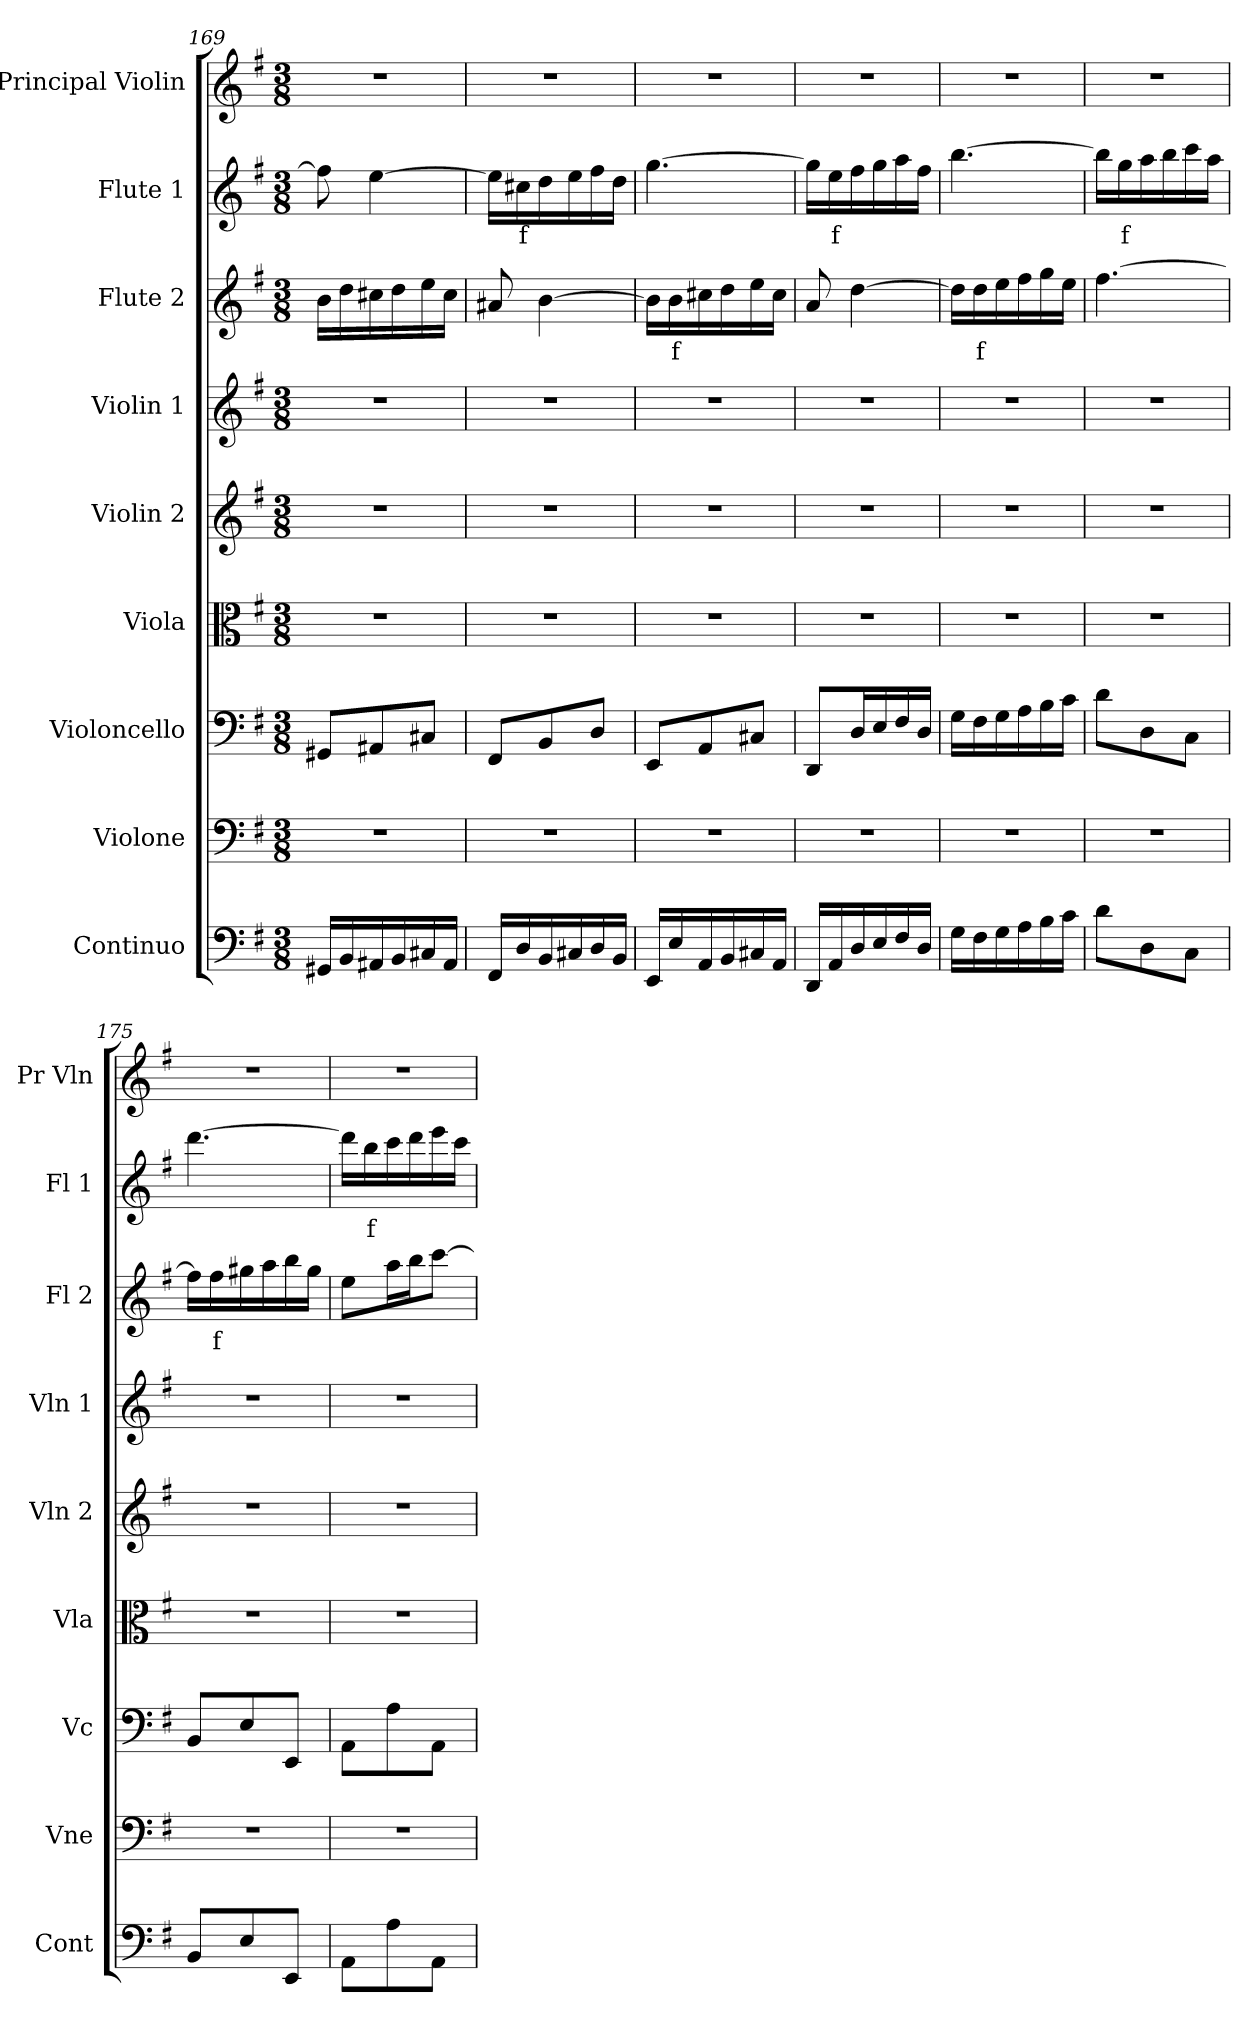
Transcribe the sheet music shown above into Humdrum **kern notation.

**kern	**kern	**kern	**kern	**kern	**kern	**kern	**text	**kern	**text	**kern
*part9	*part8	*part7	*part6	*part5	*part4	*part3	*part3	*part2	*part2	*part1
*staff9	*staff8	*staff7	*staff6	*staff5	*staff4	*staff3	*staff3	*staff2	*staff2	*staff1
*I"Continuo	*I"Violone	*I"Violoncello	*I"Viola	*I"Violin 2	*I"Violin 1	*I"Flute 2	*	*I"Flute 1	*	*I"Principal Violin
*I'Cont	*I'Vne	*I'Vc	*I'Vla	*I'Vln 2	*I'Vln 1	*I'Fl 2	*	*I'Fl 1	*	*I'Pr Vln
*clefF4	*clefF4	*clefF4	*clefC3	*clefG2	*clefG2	*clefG2	*	*clefG2	*	*clefG2
*	*ITrd7c12	*	*	*	*	*	*	*	*	*
*k[f#]	*k[f#]	*k[f#]	*k[f#]	*k[f#]	*k[f#]	*k[f#]	*	*k[f#]	*	*k[f#]
*M3/8	*M3/8	*M3/8	*M3/8	*M3/8	*M3/8	*M3/8	*	*M3/8	*	*M3/8
=169	=169	=169	=169	=169	=169	=169	=169	=169	=169	=169
16GG#X/LL	4.r	8GG#X/L	4.r	4.r	4.r	16b\LL	.	8ff#\]	.	4.r
16BB/	.	.	.	.	.	16dd\	.	.	.	.
16AA#X/	.	8AA#X/	.	.	.	16cc#X\	.	[4ee\	.	.
16BB/	.	.	.	.	.	16dd\	.	.	.	.
16C#X/	.	8C#X/J	.	.	.	16ee\	.	.	.	.
16AA#/JJ	.	.	.	.	.	16cc#\JJ	.	.	.	.
=170	=170	=170	=170	=170	=170	=170	=170	=170	=170	=170
16FF#/LL	4.r	8FF#/L	4.r	4.r	4.r	8a#X/	.	16ee\LL]	.	4.r
!	!	!	!	!	!	!	!	!	!LO:LY:b:color=#FF0000	!
16D/	.	.	.	.	.	.	.	16cc#X\	f	.
16BB/	.	8BB/	.	.	.	[4b\	.	16dd\	.	.
16C#X/	.	.	.	.	.	.	.	16ee\	.	.
16D/	.	8D/J	.	.	.	.	.	16ff#\	.	.
16BB/JJ	.	.	.	.	.	.	.	16dd\JJ	.	.
=171	=171	=171	=171	=171	=171	=171	=171	=171	=171	=171
16EE/LL	4.r	8EE/L	4.r	4.r	4.r	16b\LL]	.	[4.gg\	.	4.r
!	!	!	!	!	!	!	!LO:LY:b:color=#FF0000	!	!	!
16E/	.	.	.	.	.	16b\	f	.	.	.
16AA/	.	8AA/	.	.	.	16cc#X\	.	.	.	.
16BB/	.	.	.	.	.	16dd\	.	.	.	.
16C#X/	.	8C#X/J	.	.	.	16ee\	.	.	.	.
16AA/JJ	.	.	.	.	.	16cc#\JJ	.	.	.	.
!!LO:PB:g=z
=172	=172	=172	=172	=172	=172	=172	=172	=172	=172	=172
16DD/LL	4.r	8DD/L	4.r	4.r	4.r	8a/	.	16gg\LL]	.	4.r
!	!	!	!	!	!	!	!	!	!LO:LY:b:color=#FF0000	!
16AA/	.	.	.	.	.	.	.	16ee\	f	.
16D/	.	16D/L	.	.	.	[4dd\	.	16ff#\	.	.
16E/	.	16E/	.	.	.	.	.	16gg\	.	.
16F#/	.	16F#/	.	.	.	.	.	16aa\	.	.
16D/JJ	.	16D/JJ	.	.	.	.	.	16ff#\JJ	.	.
=173	=173	=173	=173	=173	=173	=173	=173	=173	=173	=173
16G\LL	4.r	16G\LL	4.r	4.r	4.r	16dd\LL]	.	[4.bb\	.	4.r
!	!	!	!	!	!	!	!LO:LY:b:color=#FF0000	!	!	!
16F#\	.	16F#\	.	.	.	16dd\	f	.	.	.
16G\	.	16G\	.	.	.	16ee\	.	.	.	.
16A\	.	16A\	.	.	.	16ff#\	.	.	.	.
16B\	.	16B\	.	.	.	16gg\	.	.	.	.
16c\JJ	.	16c\JJ	.	.	.	16ee\JJ	.	.	.	.
=174	=174	=174	=174	=174	=174	=174	=174	=174	=174	=174
8d\L	4.r	8d\L	4.r	4.r	4.r	[4.ff#\	.	16bb\LL]	.	4.r
!	!	!	!	!	!	!	!	!	!LO:LY:b:color=#FF0000	!
.	.	.	.	.	.	.	.	16gg\	f	.
8D\	.	8D\	.	.	.	.	.	16aa\	.	.
.	.	.	.	.	.	.	.	16bb\	.	.
8C\J	.	8C\J	.	.	.	.	.	16ccc\	.	.
.	.	.	.	.	.	.	.	16aa\JJ	.	.
=175	=175	=175	=175	=175	=175	=175	=175	=175	=175	=175
8BB/L	4.r	8BB/L	4.r	4.r	4.r	16ff#\LL]	.	[4.ddd\	.	4.r
!	!	!	!	!	!	!	!LO:LY:b:color=#FF0000	!	!	!
.	.	.	.	.	.	16ff#\	f	.	.	.
8E/	.	8E/	.	.	.	16gg#X\	.	.	.	.
.	.	.	.	.	.	16aa\	.	.	.	.
8EE/J	.	8EE/J	.	.	.	16bb\	.	.	.	.
.	.	.	.	.	.	16gg#\JJ	.	.	.	.
=176	=176	=176	=176	=176	=176	=176	=176	=176	=176	=176
8AA\L	4.r	8AA\L	4.r	4.r	4.r	8ee\L	.	16ddd\LL]	.	4.r
!	!	!	!	!	!	!	!	!	!LO:LY:b:color=#FF0000	!
.	.	.	.	.	.	.	.	16bb\	f	.
8A\	.	8A\	.	.	.	16aa\L	.	16ccc\	.	.
.	.	.	.	.	.	16bb\J	.	16ddd\	.	.
8AA\J	.	8AA\J	.	.	.	[8ccc\J	.	16eee\	.	.
.	.	.	.	.	.	.	.	16ccc\JJ	.	.
=	=	=	=	=	=	=	=	=	=	=
*-	*-	*-	*-	*-	*-	*-	*-	*-	*-	*-
